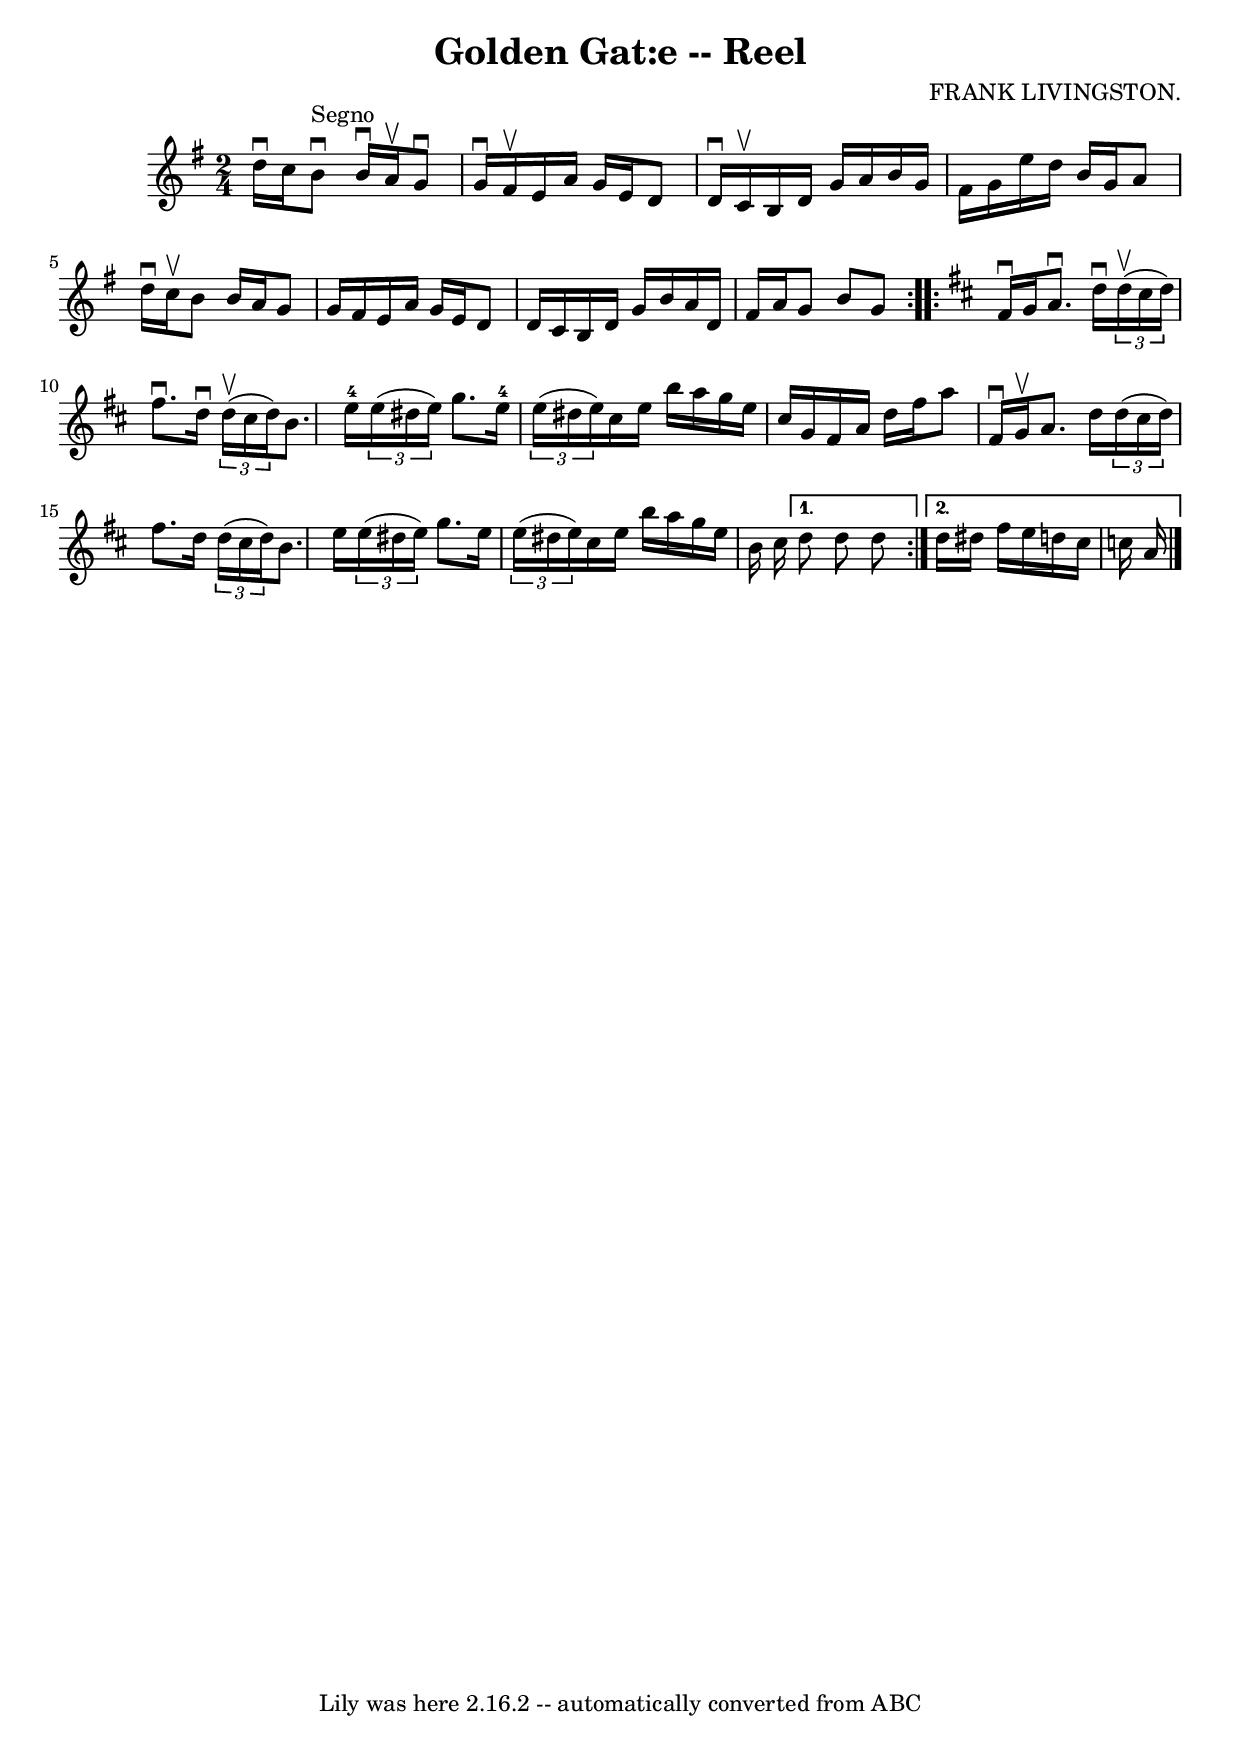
\version "2.7.40"
\include "Mammoth.ily"
\header {
	%% book = "Ryan's Mammoth Collection"
	composer = "FRANK LIVINGSTON."
	crossRefNumber = "1"
	footnotes = "\\\\325"
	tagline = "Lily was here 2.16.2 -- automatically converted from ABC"
	title = "Golden Gat:e -- Reel"
}
voicedefault =  {
\set Score.defaultBarType = "empty"

\repeat volta 2 {
\time 2/4 \key g \major d''16^\downbow c''16    |
 b'8 
^"Segno"^\downbow b'16^\downbow a'16^\upbow g'8^\downbow g'16 
^\downbow fis'16^\upbow   |
 e'16 a'16 g'16 e'16 d'8    
d'16^\downbow c'16^\upbow   |
 b16 d'16 g'16 a'16 b'16  
 g'16 fis'16 g'16    |
 e''16 d''16 b'16 g'16 a'8    
d''16^\downbow c''16^\upbow   |
 b'8 b'16 a'16 g'8    
g'16 fis'16    |
 e'16 a'16 g'16 e'16 d'8 d'16    
c'16    |
 b16 d'16 g'16 b'16 a'16 d'16 fis'16    
a'16    |
 g'8 b'8 g'8  }   \key d \major   \repeat volta 2 {   
fis'16^\downbow g'16  |
 a'8.^\downbow d''16^\downbow   
\times 2/3 { d''16^\upbow(cis''16 d''16) } fis''8.^\downbow   
d''16^\downbow   \times 2/3 { d''16^\upbow(cis''16 d''16) }   
|
 b'8. e''16-4   \times 2/3 { e''16 (dis''16 e''16  
-) } g''8. e''16-4   \times 2/3 { e''16 (dis''16 e''16) }   
|
 cis''16 e''16 b''16 a''16 g''16 e''16 cis''16    
g'16    |
 fis'16 a'16 d''16 fis''16 a''8 fis'16 
^\downbow g'16^\upbow   |
 a'8. d''16    \times 2/3 { d''16 (
cis''16 d''16) } fis''8. d''16    \times 2/3 { d''16 (cis''16   
 d''16) }   |
 b'8. e''16    \times 2/3 { e''16 (dis''16 
 e''16) } g''8. e''16    \times 2/3 { e''16 (dis''16 e''16  
-) }   |
 cis''16 e''16 b''16 a''16 g''16 e''16    
b'16 cis''16    } \alternative{{ d''8 d''8 d''8  } { d''16    
dis''16 fis''16 e''16 d''!16 cis''16 c''16 a'16      
\bar "|."   }}
}

\score{
    <<

	\context Staff="default"
	{
	    \voicedefault 
	}

    >>
	\layout {
	}
	\midi {}
}
